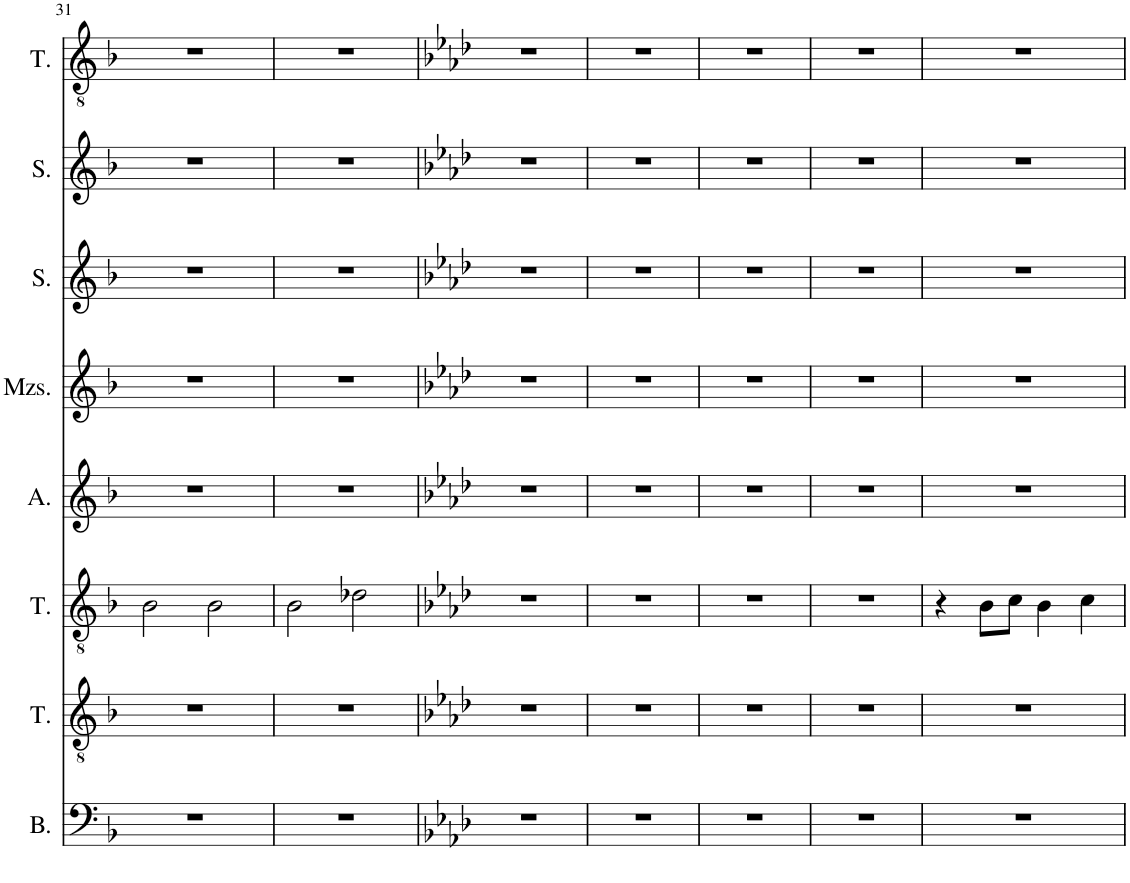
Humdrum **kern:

**kern	**kern	**kern	**kern	**kern	**kern	**kern	**kern
*part8	*part7	*part6	*part5	*part4	*part3	*part2	*part1
*staff8	*staff7	*staff6	*staff5	*staff4	*staff3	*staff2	*staff1
*I"Bass	*I"Tenor	*I"Tenor	*I"Alto	*I"Mezzosoprano	*I"Soprano	*I"Soprano	*I"Tenor
*I'B.	*I'T.	*I'T.	*I'A.	*I'Mzs.	*I'S.	*I'S.	*I'T.
!!LO:PB:g=z
*clefF4	*clefGv2	*clefGv2	*clefG2	*clefG2	*clefG2	*clefG2	*clefGv2
*k[b-]	*k[b-]	*k[b-]	*k[b-]	*k[b-]	*k[b-]	*k[b-]	*k[b-]
*M4/4	*M4/4	*M4/4	*M4/4	*M4/4	*M4/4	*M4/4	*M4/4
=31	=31	=31	=31	=31	=31	=31	=31
1r	1r	2B-\	1r	1r	1r	1r	1r
.	.	2B-\	.	.	.	.	.
=32	=32	=32	=32	=32	=32	=32	=32
1r	1r	2B-\	1r	1r	1r	1r	1r
.	.	2d-X\	.	.	.	.	.
=33	=33	=33	=33	=33	=33	=33	=33
*k[b-e-a-d-]	*k[b-e-a-d-]	*k[b-e-a-d-]	*k[b-e-a-d-]	*k[b-e-a-d-]	*k[b-e-a-d-]	*k[b-e-a-d-]	*k[b-e-a-d-]
1r	1r	1r	1r	1r	1r	1r	1r
=34	=34	=34	=34	=34	=34	=34	=34
1r	1r	1r	1r	1r	1r	1r	1r
=35	=35	=35	=35	=35	=35	=35	=35
1r	1r	1r	1r	1r	1r	1r	1r
=36	=36	=36	=36	=36	=36	=36	=36
1r	1r	1r	1r	1r	1r	1r	1r
=37	=37	=37	=37	=37	=37	=37	=37
1r	1r	4r	1r	1r	1r	1r	1r
.	.	8B-\L	.	.	.	.	.
.	.	8c\J	.	.	.	.	.
.	.	4B-\	.	.	.	.	.
.	.	4c\	.	.	.	.	.
=	=	=	=	=	=	=	=
*-	*-	*-	*-	*-	*-	*-	*-
